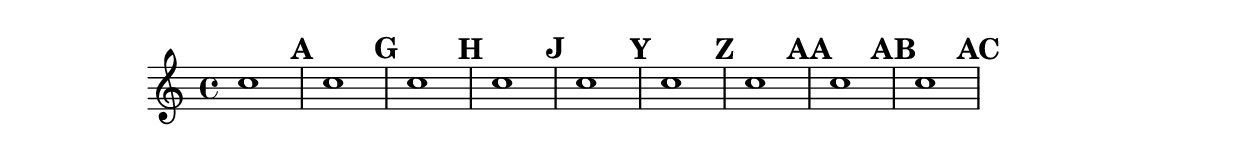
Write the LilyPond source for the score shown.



\header { texidoc= "Rehearsal marks in letter style: the I is skipped,
and after Z, double letters are used.  The mark may be set
with @code{\mark NUMBER}, or with @code{Score.rehearsalMark}."
      }

\version "2.1.26"
\score {  \notes \relative c'' {
  c1  \mark \default
  c1  \mark #7
  c1  \mark \default
  c1  \mark \default
  c1  \mark \default
  \set Score.rehearsalMark = #24
  c1  \mark \default
  c1  \mark \default
  c1  \mark \default
  c1  \mark \default
  }
}
